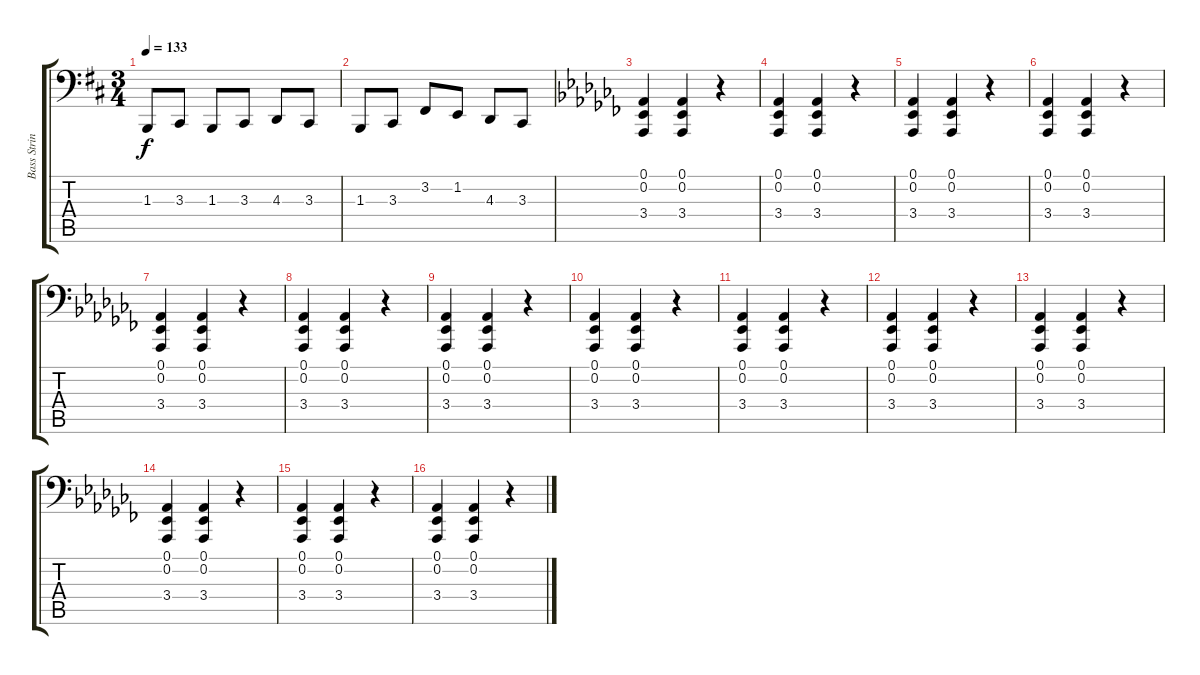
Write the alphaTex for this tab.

\track ("Bass Strings" "Bass Strin") {instrument stringensemble1}
\staff {score tabs}
\tuning (Ab2 Eb2 Bb1 F1 C1 G0) {hide}
\ts (3 4)
\tempo 133
\clef f4
\ks bminor
1.3.8{dy f} 3.3.8 1.3.8 3.3.8 4.3.8 3.3.8 |
1.3.8 3.3.8 3.2.8 1.2.8 4.3.8 3.3.8 |
\ks abminor
(0.1 0.2 3.4).4 (0.1 0.2 3.4).4 r.4 |
(0.1 0.2 3.4).4 (0.1 0.2 3.4).4 r.4 |
(0.1 0.2 3.4).4 (0.1 0.2 3.4).4 r.4 |
(0.1 0.2 3.4).4 (0.1 0.2 3.4).4 r.4 |
(0.1 0.2 3.4).4 (0.1 0.2 3.4).4 r.4 |
(0.1 0.2 3.4).4 (0.1 0.2 3.4).4 r.4 |
(0.1 0.2 3.4).4 (0.1 0.2 3.4).4 r.4 |
(0.1 0.2 3.4).4 (0.1 0.2 3.4).4 r.4 |
(0.1 0.2 3.4).4 (0.1 0.2 3.4).4 r.4 |
(0.1 0.2 3.4).4 (0.1 0.2 3.4).4 r.4 |
(0.1 0.2 3.4).4 (0.1 0.2 3.4).4 r.4 |
(0.1 0.2 3.4).4 (0.1 0.2 3.4).4 r.4 |
(0.1 0.2 3.4).4 (0.1 0.2 3.4).4 r.4 |
(0.1 0.2 3.4).4 (0.1 0.2 3.4).4 r.4
